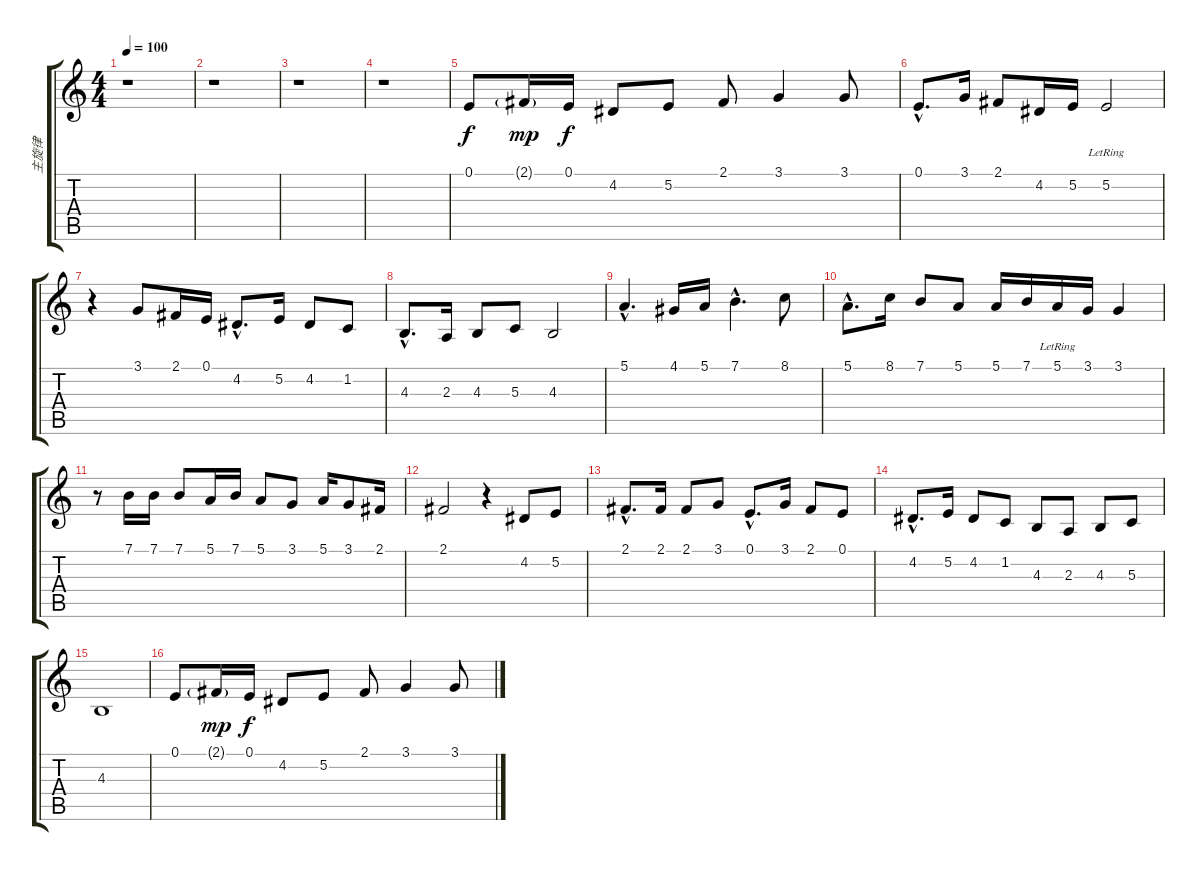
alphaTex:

\track ("主旋律" "主旋律") {instrument pad7halo}
\staff {score tabs}
\tuning (E4 B3 G3 D3 A2 E2) {hide}
\ts (4 4)
\tempo 100
\clef g2
\ks c
r.1{dy f} |
r.1 |
r.1 |
r.1 |
0.1.8 2.1{g}.16{dy mp} 0.1.16{dy f} 4.2.8 5.2.8 2.1.8 3.1.4 3.1.8 |
0.1{hac}.8{d} 3.1.16 2.1.8 4.2.16 5.2.16 5.2{lr}.2 |
r.4 3.1.8 2.1.16 0.1.16 4.2{hac}.8{d} 5.2.16 4.2.8 1.2.8 |
4.3{hac}.8{d} 2.3.16 4.3.8 5.3.8 4.3.2 |
5.1{hac}.4{d} 4.1.16 5.1.16 7.1{hac}.4{d} 8.1.8 |
5.1{hac}.8{d} 8.1.16 7.1.8 5.1.8 5.1.16 7.1.16 5.1{lr}.16 3.1.16 3.1.4 |
r.8 7.1.16 7.1.16 7.1.8 5.1.16 7.1.16 5.1.8 3.1.8 5.1.16 3.1.8 2.1.16 |
2.1.2 r.4 4.2.8 5.2.8 |
2.1{hac}.8{d} 2.1.16 2.1.8 3.1.8 0.1{hac}.8{d} 3.1.16 2.1.8 0.1.8 |
4.2{hac}.8{d} 5.2.16 4.2.8 1.2.8 4.3.8 2.3.8 4.3.8 5.3.8 |
4.3.1 |
0.1.8 2.1{g}.16{dy mp} 0.1.16{dy f} 4.2.8 5.2.8 2.1.8 3.1.4 3.1.8
